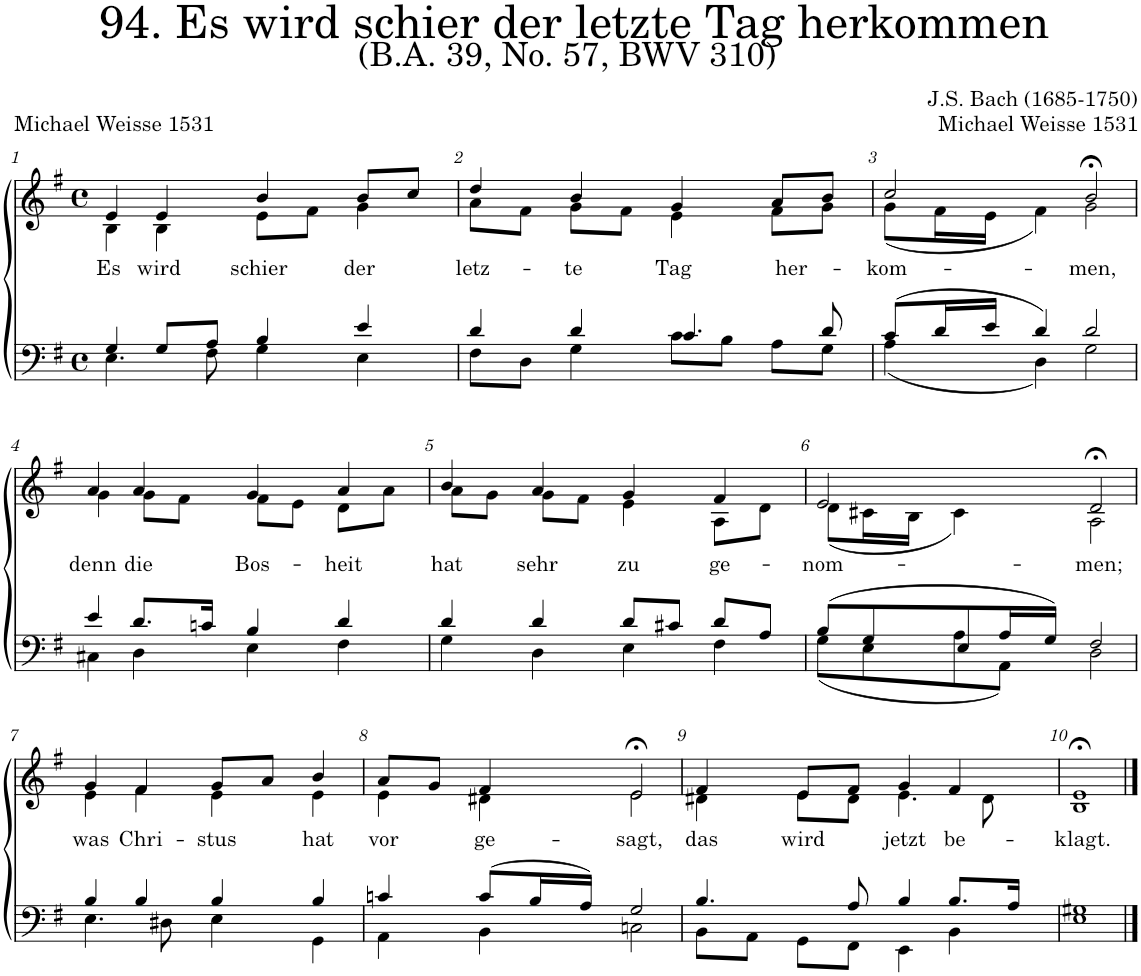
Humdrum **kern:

**kern	**kern	**text
*part2	*part1	*part1
*staff2	*staff1	*staff1
*I"Tenor/Bass	*I"Soprano/Alto	*
*clefF4	*clefG2	*
*k[f#]	*k[f#]	*
*M4/4	*M4/4	*
*met(c)	*met(c)	*
=1	=1	=1
*^	*	*
!	!	!	!LO:LY:b
*	*	*^	*
4G/	4.E\	4e/	4B\	Es
!	!	!	!	!LO:LY:b
8G/L	.	4e/	4B\	wird
8A/J	8F#\	.	.	.
!	!	!	!	!LO:LY:b
4B/	4G\	4b/	8e\L	schier
.	.	.	8f#\J	.
!	!	!	!	!LO:LY:b
4e/	4E\	8b/L	4g\	der
.	.	8cc/J	.	.
=2	=2	=2	=2	=2
!	!	!	!	!LO:LY:b
4d/	8F#\L	4dd/	8a\L	letz-
.	8D\J	.	8f#\J	.
!	!	!	!	!LO:LY:b
4d/	4G\	4b/	8g\L	-te
.	.	.	8f#\J	.
!	!	!	!	!LO:LY:b
4.c/	8c\L	4g/	4e\	Tag
.	8B\J	.	.	.
!	!	!	!	!LO:LY:b
.	8A\L	8a/L	8f#\L	her-
8d/	8G\J	8b/J	8g\J	.
=3	=3	=3	=3	=3
!	!	!	!	!LO:LY:b
(8c/L	(4A\	2cc/	(8g\L	-kom-
16d/L	.	.	16f#\L	.
16e/JJ	.	.	16e\JJ	.
4d/)	4D\)	.	4f#\)	.
!	!	!	!	!LO:LY:b
2d/	2G\	2b;<,/	2g\	-men,
!!LO:LB:g=z	!!
=4	=4	=4	=4	=4
!	!	!	!	!LO:LY:b
4e/	4C#X\	4a/	4g\	denn
!	!	!	!	!LO:LY:b
8.d/L	4D\	4a/	8g\L	die
.	.	.	8f#\J	.
16cn/Jk	.	.	.	.
!	!	!	!	!LO:LY:b
4B/	4E\	4g/	8f#\L	Bos-
.	.	.	8e\J	.
!	!	!	!	!LO:LY:b
4d/	4F#\	4a/	8d\L	-heit
.	.	.	8a\J	.
=5	=5	=5	=5	=5
!	!	!	!	!LO:LY:b
4d/	4G\	4b/	8a\L	hat
.	.	.	8g\J	.
!	!	!	!	!LO:LY:b
4d/	4D\	4a/	8g\L	sehr
.	.	.	8f#\J	.
!	!	!	!	!LO:LY:b
8d/L	4E\	4g/	4e\	zu
8c#X/J	.	.	.	.
!	!	!	!	!LO:LY:b
8d/L	4F#\	4f#/	8A\L	ge-
8A/J	.	.	8d\J	.
=6	=6	=6	=6	=6
!	!	!	!	!LO:LY:b
(8B/L	(8G\L	2e/	(8d\L	-nom-
8G/	8E\	.	16c#X\L	.
.	.	.	16B\JJ	.
8E/	8A\	.	4c#\)	.
16A/L	8AA\J)	.	.	.
16G/JJ)	.	.	.	.
!	!	!	!	!LO:LY:b
2F#/	2D\	2d;<,/	2A\	-men;
!!LO:LB:g=z	!!
=7	=7	=7	=7	=7
!	!	!	!	!LO:LY:b
4B/	4.E\	4g/	4e\	was
!	!	!	!	!LO:LY:b
4B/	.	4f#/	4f#\	Chri-
.	8D#X\	.	.	.
!	!	!	!	!LO:LY:b
4B/	4E\	8g/L	4e\	-stus
.	.	8a/J	.	.
!	!	!	!	!LO:LY:b
4B/	4GG\	4b/	4e\	hat
=8	=8	=8	=8	=8
!	!	!	!	!LO:LY:b
4cn/	4AA\	8a/L	4e\	vor
.	.	8g/J	.	.
!	!	!	!	!LO:LY:b
(8c/L	4BB\	4f#/	4d#X\	ge-
16B/L	.	.	.	.
16A/JJ)	.	.	.	.
!	!	!	!	!LO:LY:b
2G/	2Cn\	2e;</	2e\	-sagt,
=9	=9	=9	=9	=9
!	!	!	!	!LO:LY:b
4.B/	8BB\L	4f#/	4d#X\	das
.	8AA\J	.	.	.
!	!	!	!	!LO:LY:b
.	8GG\L	8e/L	8e\L	wird
8A/	8FF#\J	8f#/J	8d#\J	.
!	!	!	!	!LO:LY:b
4B/	4EE\	4g/	4.e\	jetzt
!	!	!	!	!LO:LY:b
8.B/L	4BB\	4f#/	.	be-
.	.	.	8d#\	.
16A/Jk	.	.	.	.
=10	=10	=10	=10	=10
!	!	!	!	!LO:LY:b
1G#X	1E	1e;<	1B	-klagt.
*v	*v	*	*	*
*	*v	*v	*
==	==	==
*-	*-	*-
